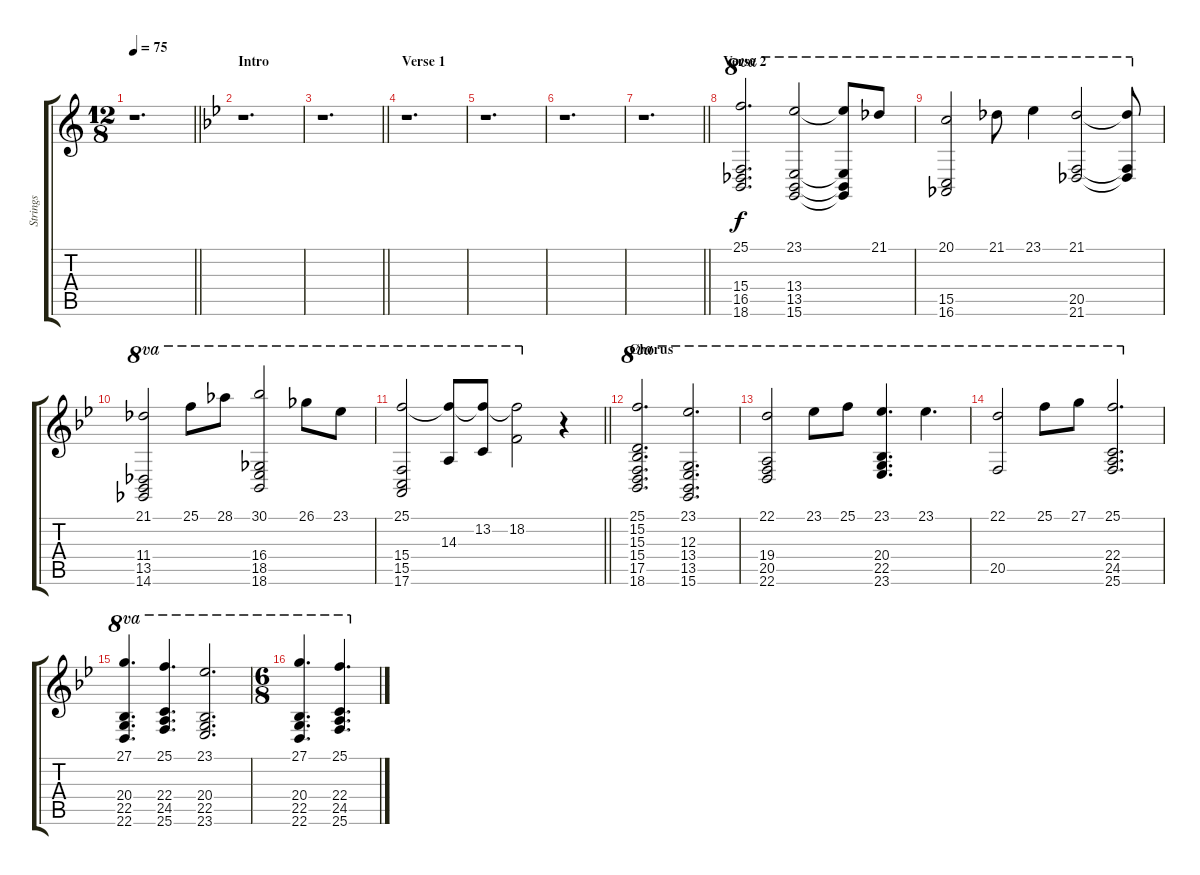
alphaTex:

\track ("Strings" "Strings") {instrument stringensemble2}
\staff {score tabs}
\tuning (E4 B3 G3 D3 A2 E2) {hide}
\ts (12 8)
\tempo 75
\clef g2
\barLineRight lightlight
\ks c
r.1{d dy f instrument stringensemble2} |
\section ("" "Intro")
\ks bb
r.1{d} |
\barLineRight lightlight
r.1{d} |
\section ("" "Verse 1")
r.1{d} |
r.1{d} |
r.1{d} |
\barLineRight lightlight
r.1{d} |
\section ("" "Verse 2")
(25.1 15.4 16.5 18.6).2{d ot 8va volume 6} (23.1 13.4 13.5 15.6).2{ot 8va} (23.1{t} 13.4{t} 13.5{t} 15.6{t}).8{ot 8va} 21.1.8{ot 8va} |
(20.1 15.5 16.6).2{ot 8va volume 7} 21.1.8{ot 8va volume 8} 23.1.4{ot 8va} (21.1 20.5 21.6).2{ot 8va} (21.1{t} 20.5{t} 21.6{t}).8{ot 8va} |
(21.1 11.4 13.5 14.6).2{ot 8va volume 9} 25.1.8{ot 8va} 28.1.8{ot 8va} (30.1 16.4 18.5 18.6).2{ot 8va} 26.1.8{ot 8va} 23.1.8{ot 8va} |
\barLineRight lightlight
(25.1 15.4 15.5 17.6).2{ot 8va} (25.1{t} 14.3).8{ot 8va} (25.1{t} 13.2).8{ot 8va} (25.1{t} 18.2).2{ot 8va} r.4 |
\section ("" "Chorus")
(25.1 15.2 15.3 15.4 17.5 18.6).2{d ot 8va volume 11} (23.1 12.3 13.4 13.5 15.6).2{d ot 8va} |
(22.1 19.4 20.5 22.6).2{ot 8va} 23.1.8{ot 8va} 25.1.8{ot 8va} (23.1 20.4 22.5 23.6).4{d ot 8va} 23.1.4{d ot 8va} |
(22.1 20.5).2{ot 8va} 25.1.8{ot 8va} 27.1.8{ot 8va} (25.1 22.4 24.5 25.6).2{d ot 8va} |
(27.1 20.4 22.5 22.6).4{d ot 8va} (25.1 22.4 24.5 25.6).4{d ot 8va} (23.1 20.4 22.5 23.6).2{d ot 8va} |
\ts (6 8)
(27.1 20.4 22.5 22.6).4{d ot 8va} (25.1 22.4 24.5 25.6).4{d ot 8va}
